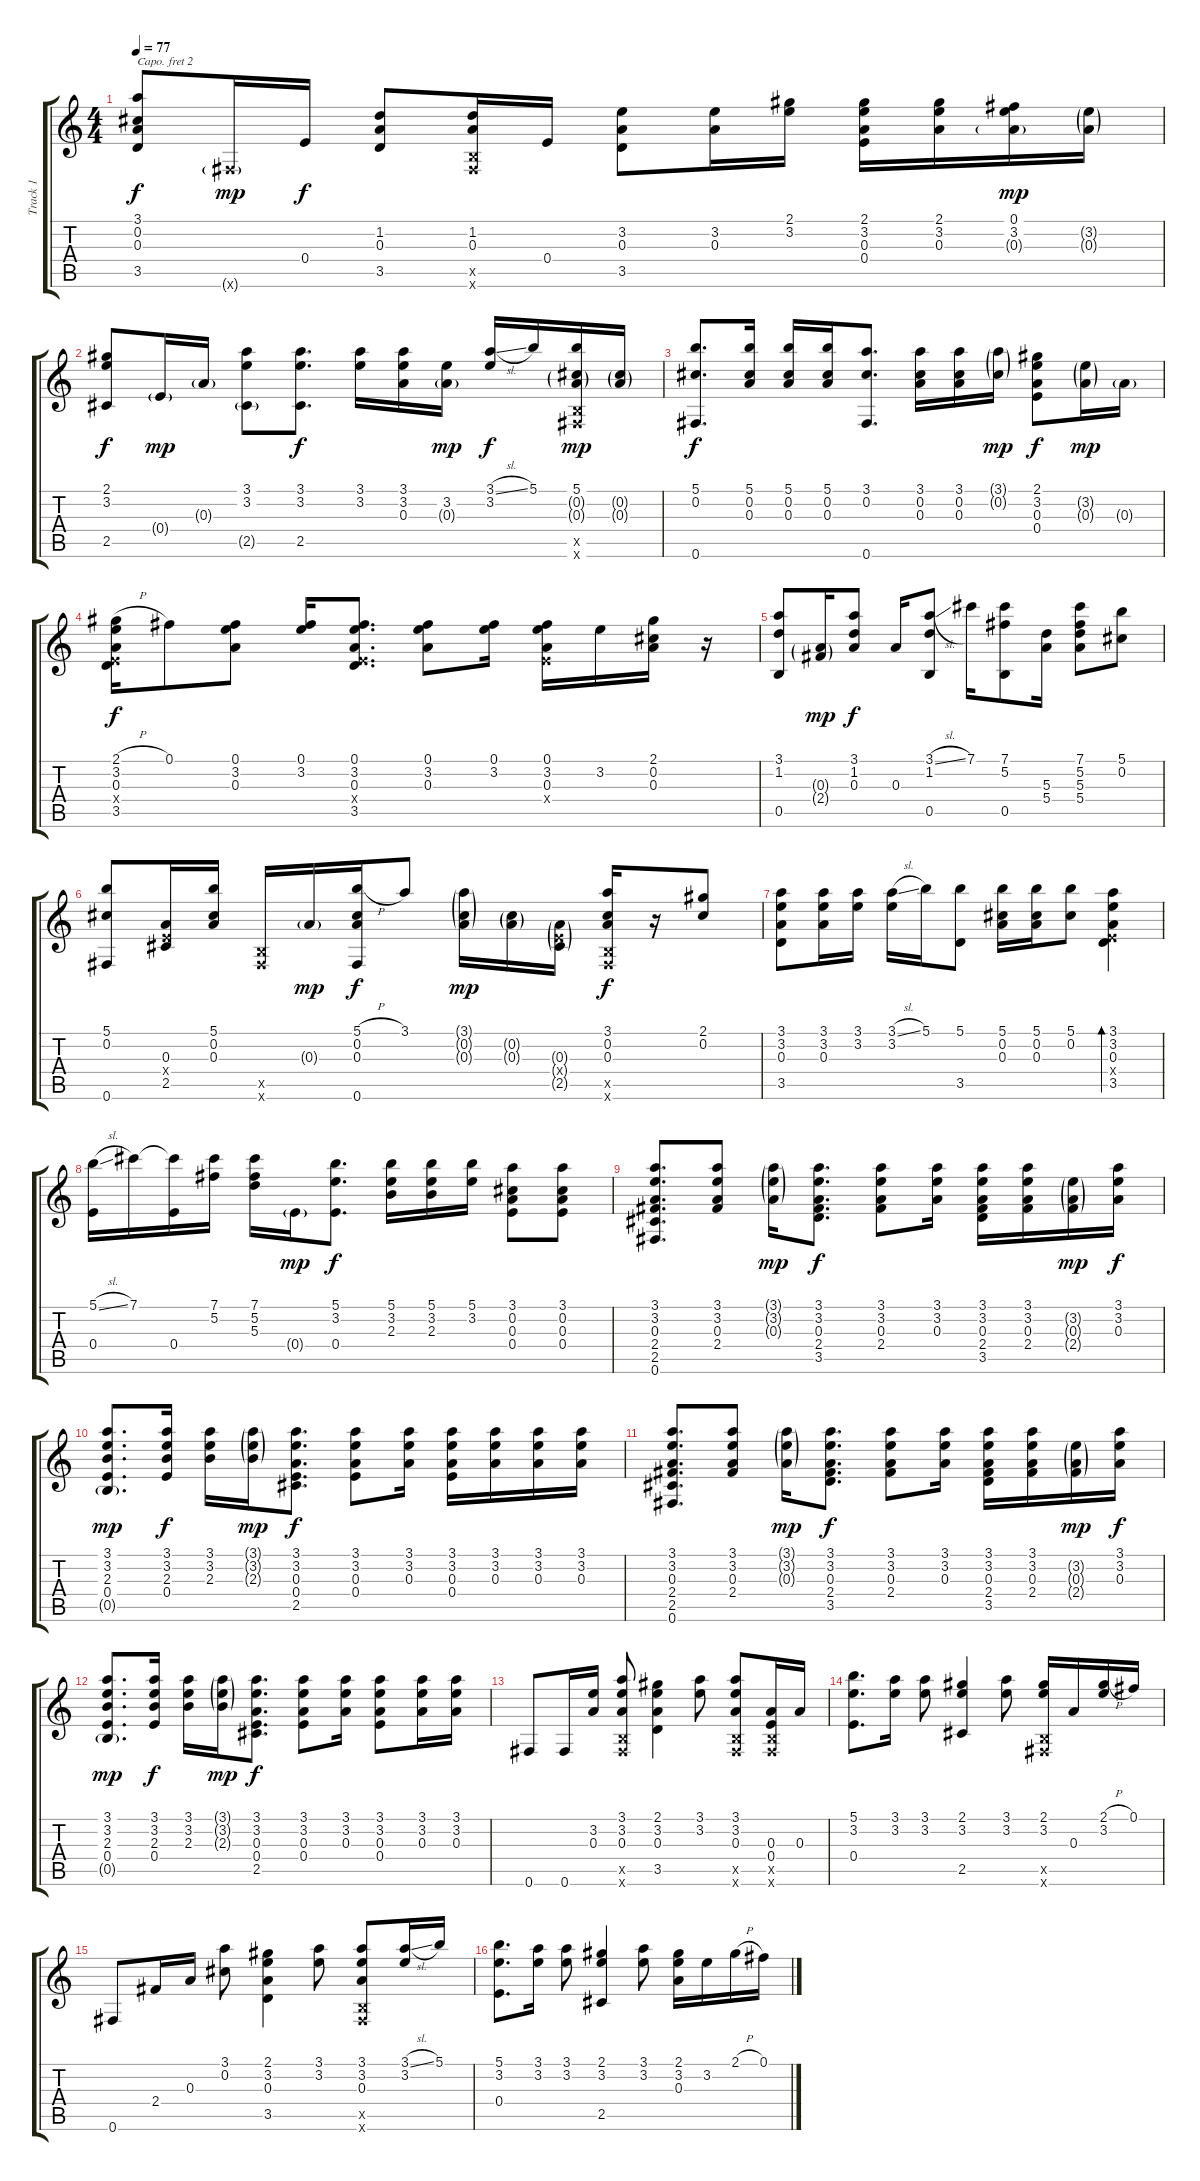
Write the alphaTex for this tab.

\track ("Track 1" "Track 1") {instrument acousticguitarsteel}
\staff {score tabs}
\capo 2
\tuning (E4 B3 G3 D3 A2 E2) {hide}
\ts (4 4)
\tempo 77
\clef g2
\ks c
(3.1 0.2 0.3 3.5).8{dy f} 0.6{g x}.16{dy mp} 0.4.16{dy f} (1.2 0.3 3.5).8 (1.2 0.3 0.5{x} 0.6{x}).16 0.4.16 (3.2 0.3 3.5).8 (3.2 0.3).16 (2.1 3.2).16 (2.1 3.2 0.3 0.4).16 (2.1 3.2 0.3).16 (0.1 3.2 0.3{g}).16{dy mp} (3.2{g} 0.3{g}).16 |
(2.1 3.2 2.5).8{dy f} 0.4{g}.16{dy mp} 0.3{g}.16 (3.1 3.2 2.5{g}).8 (3.1 3.2 2.5).8{d dy f} (3.1 3.2).16 (3.1 3.2 0.3).16 (3.2 0.3{g}).16{dy mp} (3.1{sl} 3.2).16{dy f} 5.1.16 (5.1 0.2{g} 0.3{g} 0.5{x} 0.6{x}).16{dy mp} (0.2{g} 0.3{g}).16 |
(5.1 0.2 0.6).8{d dy f} (5.1 0.2 0.3).16 (5.1 0.2 0.3).16 (5.1 0.2 0.3).16 (3.1 0.2 0.6).8{d} (3.1 0.2 0.3).16 (3.1 0.2 0.3).16 (3.1{g} 0.2{g}).16{dy mp} (2.1 3.2 0.3 0.4).8{dy f} (3.2{g} 0.3{g}).16{dy mp} 0.3{g}.16 |
(2.1{h} 3.2 0.3 0.4{x} 3.5).16{dy f} 0.1.8 (0.1 3.2 0.3).8 (0.1 3.2).16 (0.1 3.2 0.3 0.4{x} 3.5).8{d} (0.1 3.2 0.3).8 (0.1 3.2).16 (0.1 3.2 0.3 0.4{x}).16 3.2.16 (2.1 0.2 0.3).16 r.16 |
(3.1 1.2 0.5).8 (0.3{g} 2.4{g}).16{dy mp} (3.1 1.2 0.3).8{dy f} 0.3.16 (3.1{sl} 1.2 0.5).8 7.1.16 (7.1 5.2 0.5).8 (5.3 5.4).16 (7.1 5.2 5.3 5.4).8 (5.1 0.2).8 |
(5.1 0.2 0.6).8 (0.3 0.4{x} 2.5).16 (5.1 0.2 0.3).16 (0.5{x} 0.6{x}).16 0.3{g}.16{dy mp} (5.1{h} 0.2 0.3 0.6).16{dy f} 3.1.8 (3.1{g} 0.2{g} 0.3{g}).16{dy mp} (0.2{g} 0.3{g}).16 (0.3{g} 0.4{g x} 2.5{g}).16 (3.1 0.2 0.3 0.5{x} 0.6{x}).16{dy f} r.16 (2.1 0.2).8 |
(3.1 3.2 0.3 3.5).8 (3.1 3.2 0.3).16 (3.1 3.2).16 (3.1{sl} 3.2).16 5.1.16 (5.1 3.5).8 (5.1 0.2 0.3).16 (5.1 0.2 0.3).16 (5.1 0.2).8 (3.1 3.2 0.3 0.4{x} 3.5).4{bd 60} |
(5.1{sl} 0.4).16 7.1.16 (7.1{t} 0.4).16 (7.1 5.2).16 (7.1 5.2 5.3).16 0.4{g}.16{dy mp} (5.1 3.2 0.4).8{d dy f} (5.1 3.2 2.3).16 (5.1 3.2 2.3).16 (5.1 3.2).16 (3.1 0.2 0.3 0.4).8 (3.1 0.2 0.3 0.4).8 |
(3.1 3.2 0.3 2.4 2.5 0.6).8{d} (3.1 3.2 0.3 2.4).8 (3.1{g} 3.2{g} 0.3{g}).16{dy mp} (3.1 3.2 0.3 2.4 3.5).8{d dy f} (3.1 3.2 0.3 2.4).8 (3.1 3.2 0.3).16 (3.1 3.2 0.3 2.4 3.5).16 (3.1 3.2 0.3 2.4).16 (3.2{g} 0.3{g} 2.4{g}).16{dy mp} (3.1 3.2 0.3).16{dy f} |
(3.1 3.2 2.3 0.4 0.5{g}).8{d dy mp} (3.1 3.2 2.3 0.4).16{dy f} (3.1 3.2 2.3).16 (3.1{g} 3.2{g} 2.3{g}).16{dy mp} (3.1 3.2 0.3 0.4 2.5).8{d dy f} (3.1 3.2 0.3 0.4).8 (3.1 3.2 0.3).16 (3.1 3.2 0.3 0.4).16 (3.1 3.2 0.3).16 (3.1 3.2 0.3).16 (3.1 3.2 0.3).16 |
(3.1 3.2 0.3 2.4 2.5 0.6).8{d} (3.1 3.2 0.3 2.4).8 (3.1{g} 3.2{g} 0.3{g}).16{dy mp} (3.1 3.2 0.3 2.4 3.5).8{d dy f} (3.1 3.2 0.3 2.4).8 (3.1 3.2 0.3).16 (3.1 3.2 0.3 2.4 3.5).16 (3.1 3.2 0.3 2.4).16 (3.2{g} 0.3{g} 2.4{g}).16{dy mp} (3.1 3.2 0.3).16{dy f} |
(3.1 3.2 2.3 0.4 0.5{g}).8{d dy mp} (3.1 3.2 2.3 0.4).16{dy f} (3.1 3.2 2.3).16 (3.1{g} 3.2{g} 2.3{g}).16{dy mp} (3.1 3.2 0.3 0.4 2.5).8{d dy f} (3.1 3.2 0.3 0.4).8 (3.1 3.2 0.3).16 (3.1 3.2 0.3 0.4).8 (3.1 3.2 0.3).16 (3.1 3.2 0.3).16 |
0.6.8 0.6.16 (3.2 0.3).16 (3.1 3.2 0.3 0.5{x} 0.6{x}).8 (2.1 3.2 0.3 3.5).4 (3.1 3.2).8 (3.1 3.2 0.3 0.5{x} 0.6{x}).8 (0.3 0.4 0.5{x} 0.6{x}).16 0.3.16 |
(5.1 3.2 0.4).8{d} (3.1 3.2).16 (3.1 3.2).8 (2.1 3.2 2.5).4 (3.1 3.2).8 (2.1 3.2 0.5{x} 0.6{x}).16 0.3.16 (2.1{h} 3.2).16 0.1.16 |
0.6.8 2.4.16 0.3.16 (3.1 0.2).8 (2.1 3.2 0.3 3.5).4 (3.1 3.2).8 (3.1 3.2 0.3 0.5{x} 0.6{x}).8 (3.1{sl} 3.2).16 5.1.16 |
(5.1 3.2 0.4).8{d} (3.1 3.2).16 (3.1 3.2).8 (2.1 3.2 2.5).4 (3.1 3.2).8 (2.1 3.2 0.3).16 3.2.16 2.1{h}.16 0.1.16
